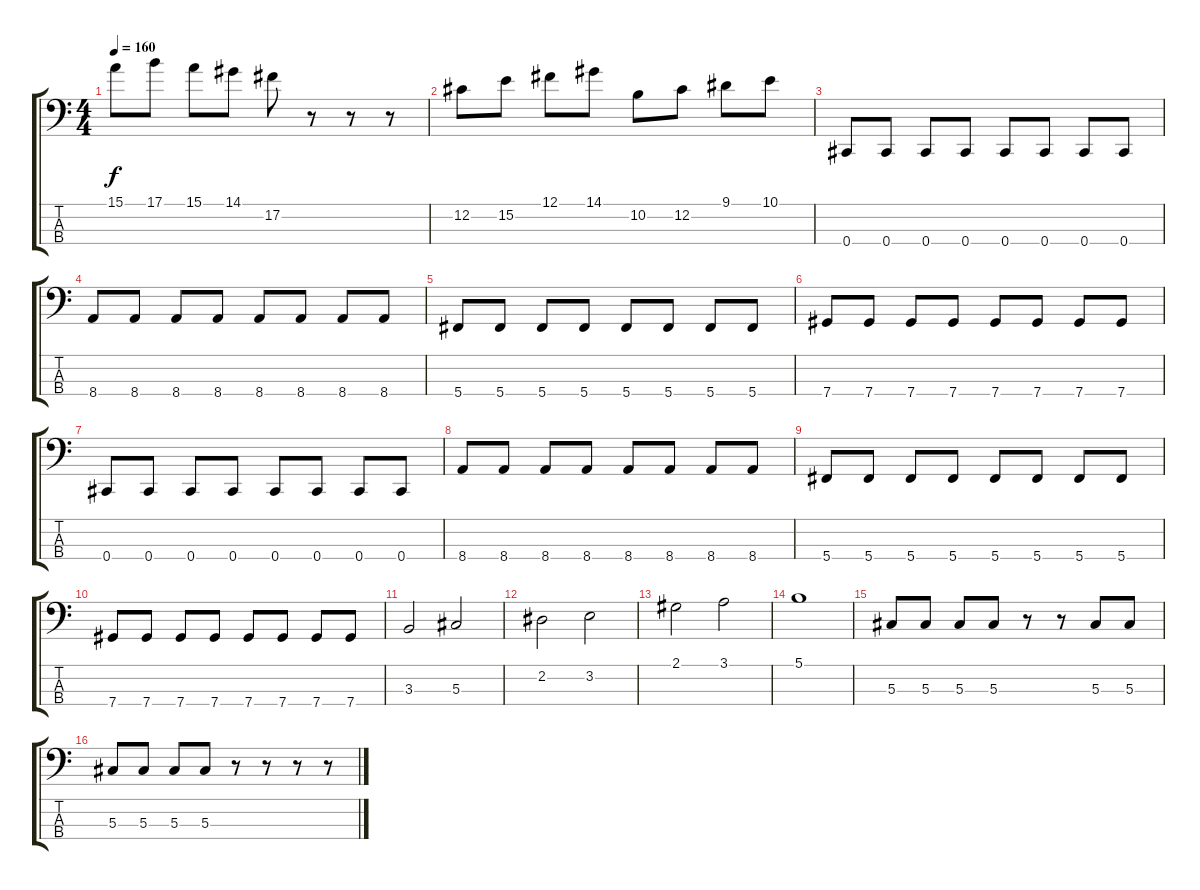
\track "" {instrument electricbasspick}
\staff {score tabs}
\tuning (Gb2 Db2 Ab1 Db1) {hide}
\ts (4 4)
\tempo 160
\clef f4
\ks c
15.1.8{dy f} 17.1.8 15.1.8 14.1.8 17.2.8 r.8 r.8 r.8 |
12.2.8 15.2.8 12.1.8 14.1.8 10.2.8 12.2.8 9.1.8 10.1.8 |
0.4.8 0.4.8 0.4.8 0.4.8 0.4.8 0.4.8 0.4.8 0.4.8 |
8.4.8 8.4.8 8.4.8 8.4.8 8.4.8 8.4.8 8.4.8 8.4.8 |
5.4.8 5.4.8 5.4.8 5.4.8 5.4.8 5.4.8 5.4.8 5.4.8 |
7.4.8 7.4.8 7.4.8 7.4.8 7.4.8 7.4.8 7.4.8 7.4.8 |
0.4.8 0.4.8 0.4.8 0.4.8 0.4.8 0.4.8 0.4.8 0.4.8 |
8.4.8 8.4.8 8.4.8 8.4.8 8.4.8 8.4.8 8.4.8 8.4.8 |
5.4.8 5.4.8 5.4.8 5.4.8 5.4.8 5.4.8 5.4.8 5.4.8 |
7.4.8 7.4.8 7.4.8 7.4.8 7.4.8 7.4.8 7.4.8 7.4.8 |
3.3.2 5.3.2 |
2.2.2 3.2.2 |
2.1.2 3.1.2 |
5.1.1 |
5.3.8 5.3.8 5.3.8 5.3.8 r.8 r.8 5.3.8 5.3.8 |
5.3.8 5.3.8 5.3.8 5.3.8 r.8 r.8 r.8 r.8
